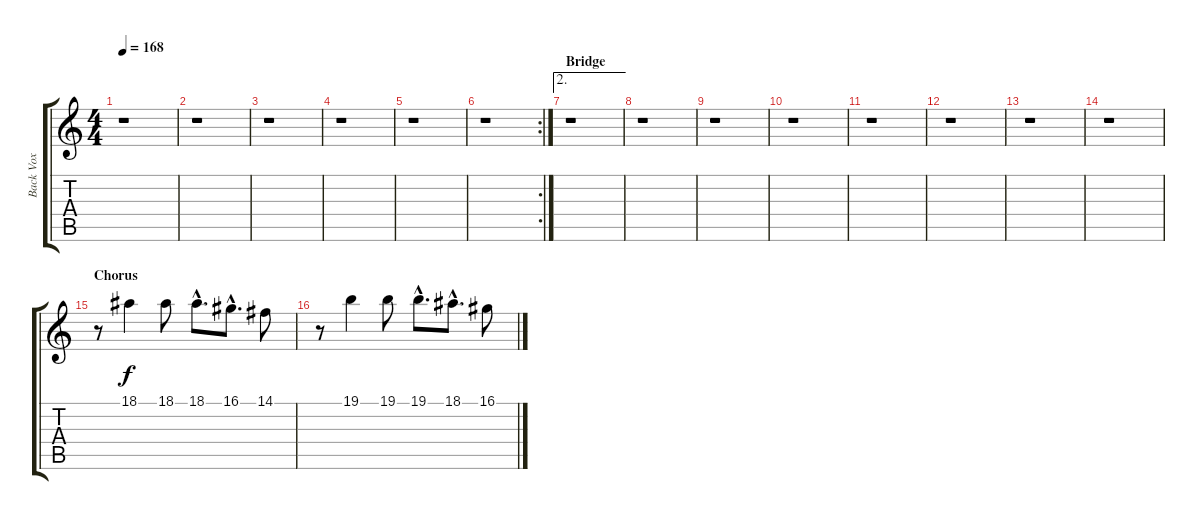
\track ("Back Vox" "Back Vox") {instrument synthvoice}
\staff {score tabs}
\tuning (E4 B3 G3 D3 A2 E2) {hide}
\ts (4 4)
\tempo 168
\clef g2
\ks c
r.1{dy f} |
r.1 |
r.1 |
r.1 |
r.1 |
\rc 2
r.1 |
\ae 2
\section ("" "Bridge")
r.1 |
r.1 |
r.1 |
r.1 |
r.1 |
r.1 |
r.1 |
r.1 |
\section ("" "Chorus")
r.8 18.1.4 18.1.8 18.1{hac}.8{d} 16.1{hac}.8{d} 14.1.8 |
r.8 19.1.4 19.1.8 19.1{hac}.8{d} 18.1{hac}.8{d} 16.1.8
